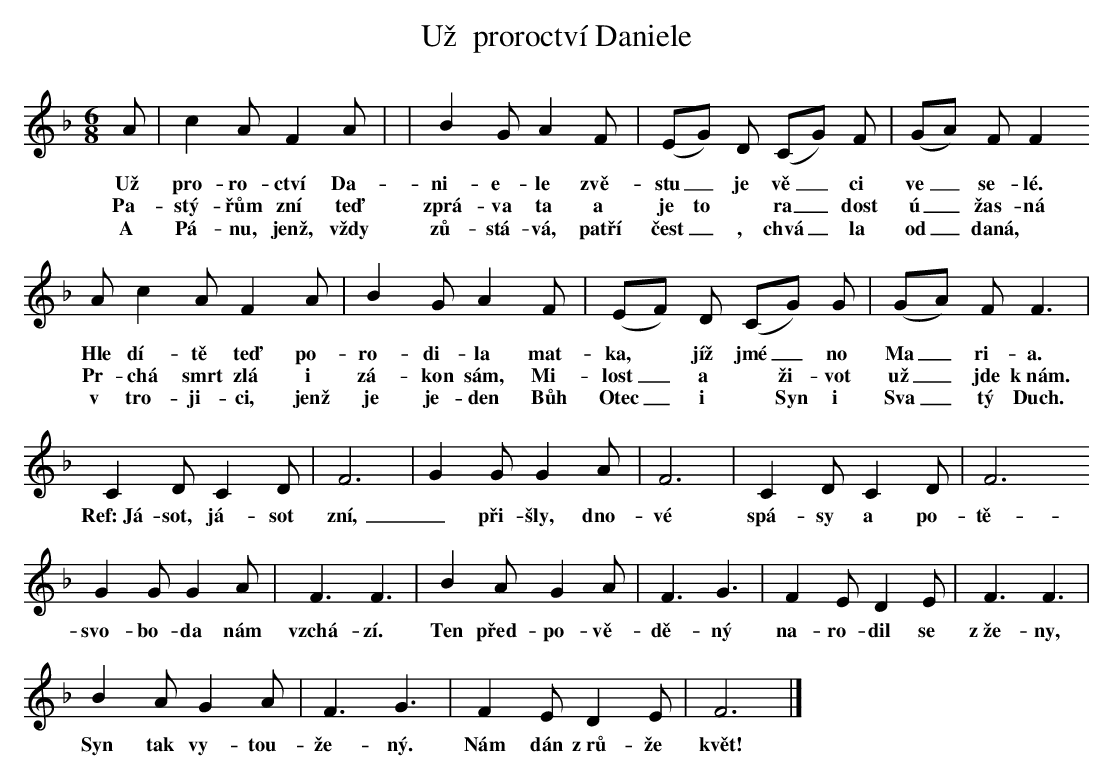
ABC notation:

X:1
T: Už  proroctví Daniele
K: F
M: 6/8
A | c2 A F2 A | | B2 G A2 F | (EG) D (CG) F | (GA) F F2
w:Už  pro-ro-ctví Da-ni-e-le zvě-stu_je vě_ci ve_se-lé._
w:Pa-stý-řům zní teď zprá-va ta a je to *ra_dost ú_žas-ná
w:A Pá-nu, jenž, vždy zů-stá-vá, patří čest_, chvá_la od_daná,
A c2 A F2 A | B2 G A2 F | (EF) D (CG) G | (GA) F F3 |
w:Hle dí-tě teď po-ro-di-la mat-ka,* jíž jmé_no Ma_ri-a.
w:Pr-chá smrt zlá i zá-kon sám, Mi-lost_ a *ži-vot už_jde k~nám.
w:v tro-ji-ci, jenž je je-den Bůh Otec_ i *Syn i  Sva_tý Duch.
C2 D C2 D | F6 | G2 G G2 A | F6 | C2 D C2 D | F6
w:Ref:~Já-sot, já-sot zní,_při-šly, dno-vé spá-sy a po-tě-še-ní,_
G2 G G2 A | F3 F3 | B2 A G2 A | F3 G3 | F2 E D2 E | F3 F3 |
w:svo-bo-da nám vzchá-zí. Ten před-\ po-vě-dě-ný na-ro-dil se z~že-ny,
B2 A G2 A | F3 G3 | F2 E D2 E | F6 |]
w:Syn tak vy-tou-že-ný. Nám dán z~rů-že květ!
